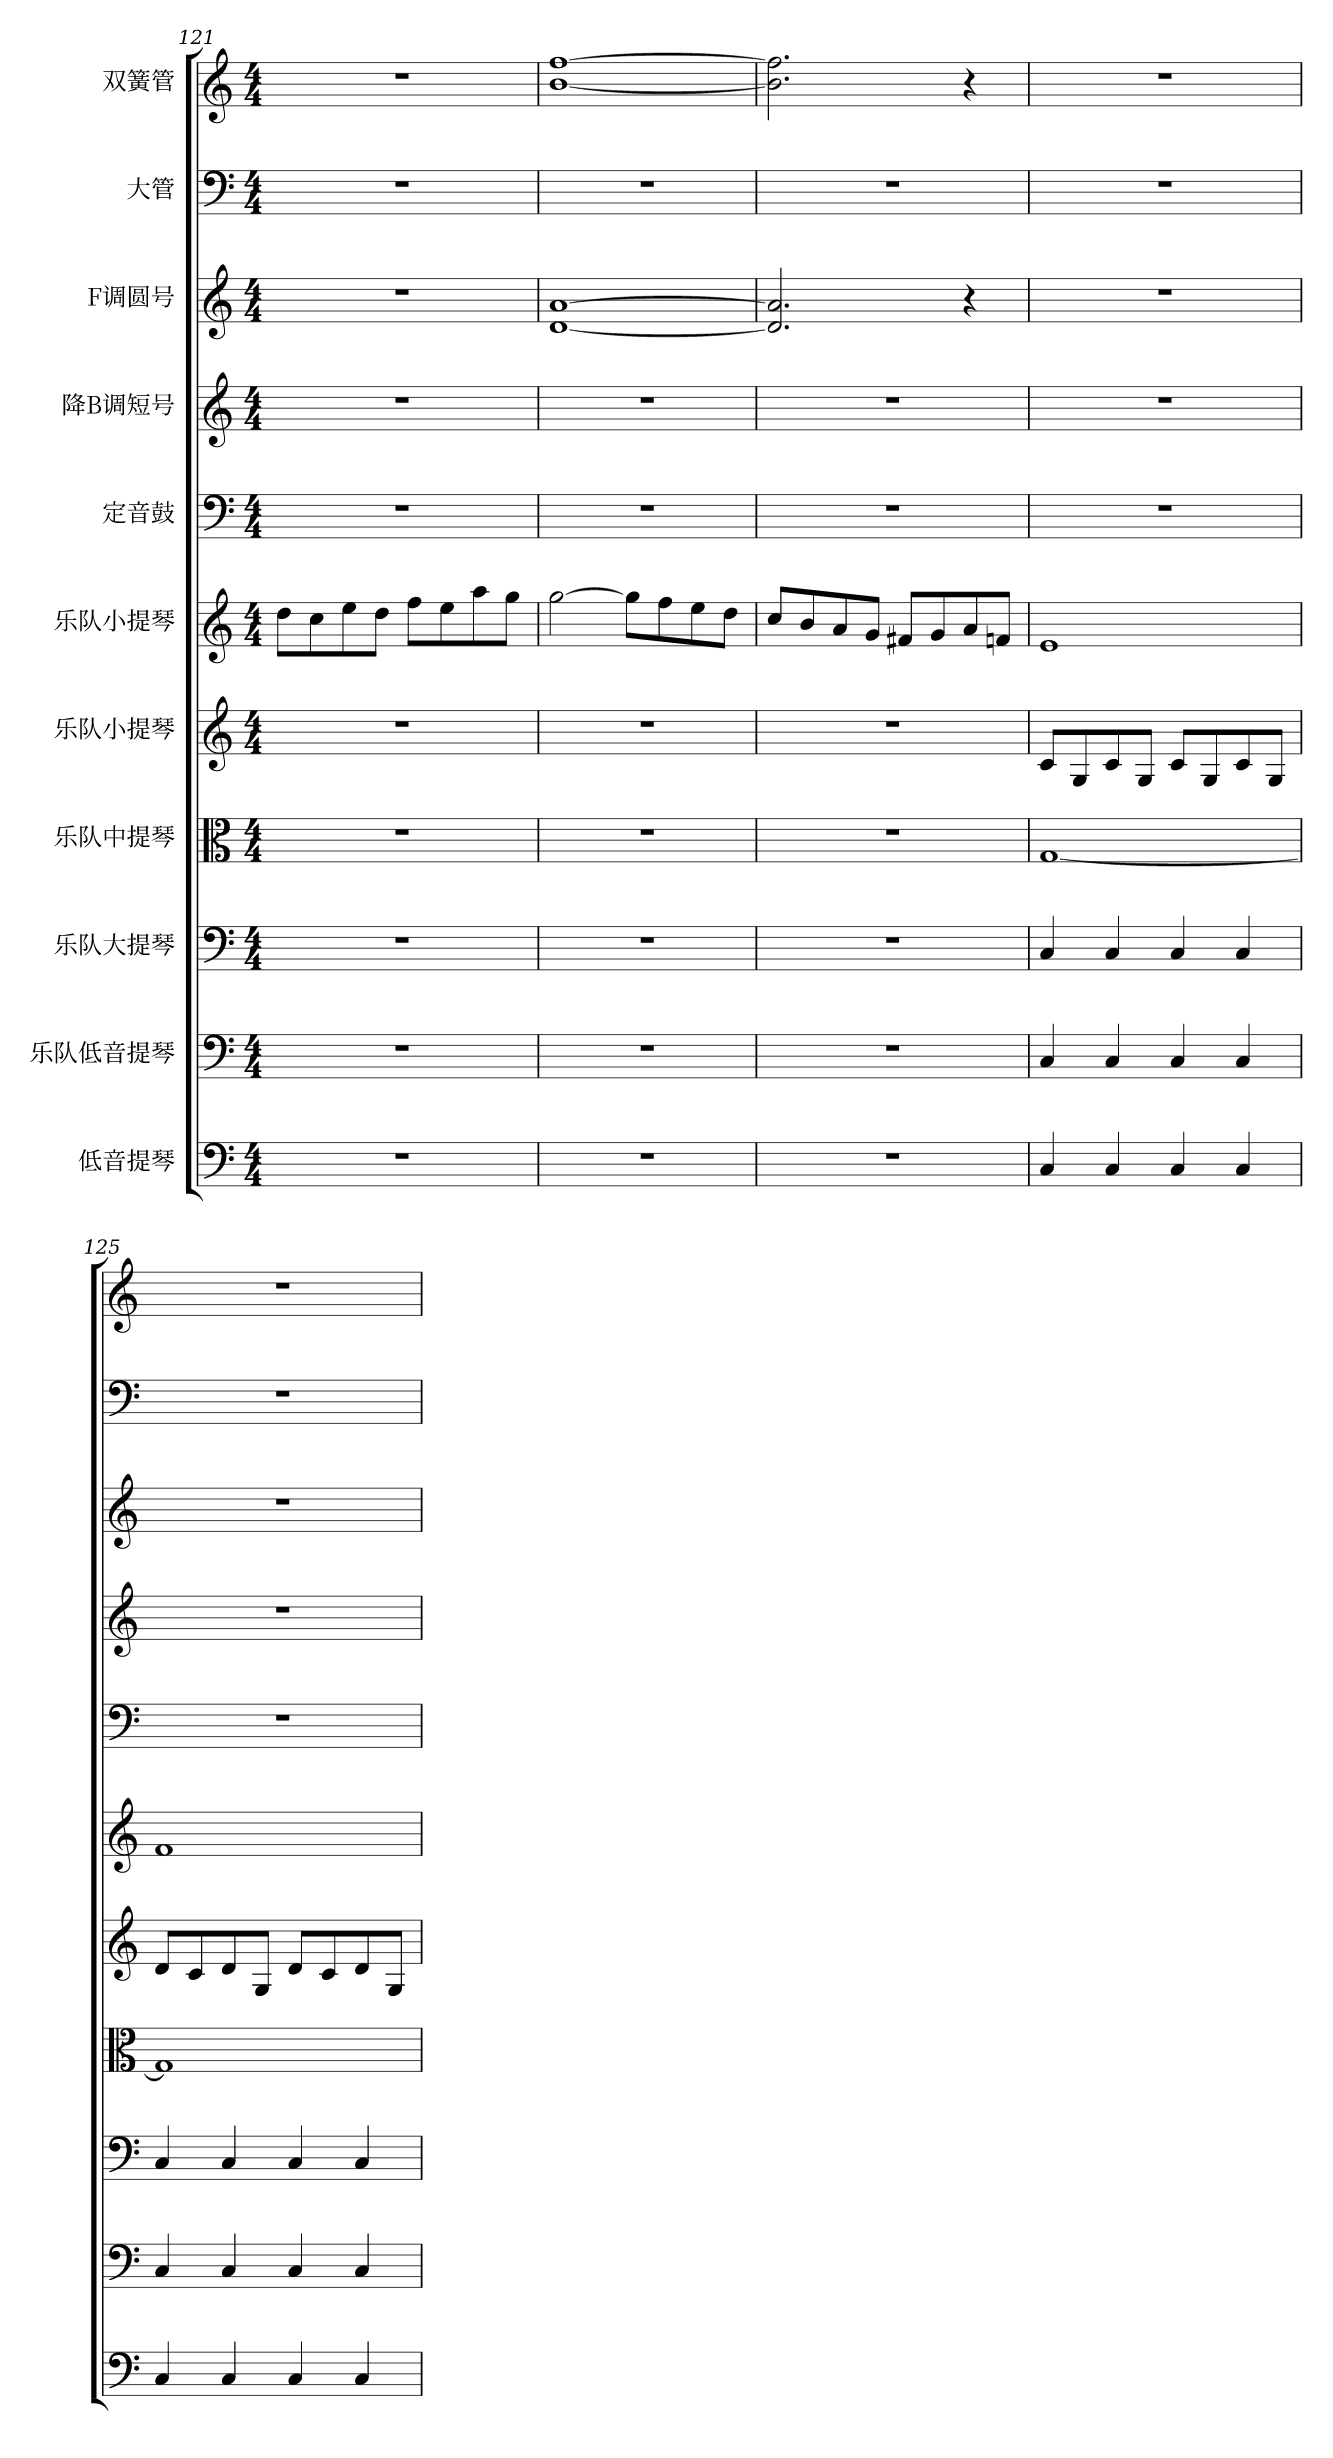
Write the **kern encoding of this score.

**kern	**kern	**kern	**kern	**kern	**kern	**kern	**kern	**kern	**kern	**kern
*part11	*part10	*part9	*part8	*part7	*part6	*part5	*part4	*part3	*part2	*part1
*staff11	*staff10	*staff9	*staff8	*staff7	*staff6	*staff5	*staff4	*staff3	*staff2	*staff1
*I"低音提琴	*I"乐队低音提琴	*I"乐队大提琴	*I"乐队中提琴	*I"乐队小提琴	*I"乐队小提琴	*I"定音鼓	*I"降B调短号	*I"F调圆号	*I"大管	*I"双簧管
*clefF4	*clefF4	*clefF4	*clefC3	*clefG2	*clefG2	*clefF4	*clefG2	*clefG2	*clefF4	*clefG2
*ITrd7c12	*ITrd7c12	*	*	*	*	*	*ITrd1c2	*ITrd4c7	*	*
*k[]	*k[]	*k[]	*k[]	*k[]	*k[]	*k[]	*k[b-e-]	*k[b-]	*k[]	*k[]
*M4/4	*M4/4	*M4/4	*M4/4	*M4/4	*M4/4	*M4/4	*M4/4	*M4/4	*M4/4	*M4/4
=121	=121	=121	=121	=121	=121	=121	=121	=121	=121	=121
1r	1r	1r	1r	1r	8dd\L	1r	1r	1r	1r	1r
.	.	.	.	.	8cc\	.	.	.	.	.
.	.	.	.	.	8ee\	.	.	.	.	.
.	.	.	.	.	8dd\J	.	.	.	.	.
.	.	.	.	.	8ff\L	.	.	.	.	.
.	.	.	.	.	8ee\	.	.	.	.	.
.	.	.	.	.	8aa\	.	.	.	.	.
.	.	.	.	.	8gg\J	.	.	.	.	.
!!LO:PB:g=z
=122	=122	=122	=122	=122	=122	=122	=122	=122	=122	=122
1r	1r	1r	1r	1r	[2gg\	1r	1r	[1G [1d	1r	[1b [1ff
.	.	.	.	.	8gg\L]	.	.	.	.	.
.	.	.	.	.	8ff\	.	.	.	.	.
.	.	.	.	.	8ee\	.	.	.	.	.
.	.	.	.	.	8dd\J	.	.	.	.	.
=123	=123	=123	=123	=123	=123	=123	=123	=123	=123	=123
*	*	*	*	*	*	*	*	*	*	*MM172
1r	1r	1r	1r	1r	8cc/L	1r	1r	2.G/] 2.d/]	1r	2.b\] 2.ff\]
.	.	.	.	.	8b/	.	.	.	.	.
.	.	.	.	.	8a/	.	.	.	.	.
.	.	.	.	.	8g/J	.	.	.	.	.
.	.	.	.	.	8f#X/L	.	.	.	.	.
.	.	.	.	.	8g/	.	.	.	.	.
*	*	*	*	*	*	*	*	*	*	*MM169
.	.	.	.	.	8a/	.	.	4r	.	4r
.	.	.	.	.	8fn/J	.	.	.	.	.
=124	=124	=124	=124	=124	=124	=124	=124	=124	=124	=124
*	*	*	*	*	*	*	*	*	*	*MM180
4CC/	4CC/	4C/	[1G	8c/L	1e	1r	1r	1r	1r	1r
.	.	.	.	8G/	.	.	.	.	.	.
4CC/	4CC/	4C/	.	8c/	.	.	.	.	.	.
.	.	.	.	8G/J	.	.	.	.	.	.
4CC/	4CC/	4C/	.	8c/L	.	.	.	.	.	.
.	.	.	.	8G/	.	.	.	.	.	.
4CC/	4CC/	4C/	.	8c/	.	.	.	.	.	.
.	.	.	.	8G/J	.	.	.	.	.	.
=125	=125	=125	=125	=125	=125	=125	=125	=125	=125	=125
4CC/	4CC/	4C/	1G]	8d/L	1f	1r	1r	1r	1r	1r
.	.	.	.	8c/	.	.	.	.	.	.
4CC/	4CC/	4C/	.	8d/	.	.	.	.	.	.
.	.	.	.	8G/J	.	.	.	.	.	.
4CC/	4CC/	4C/	.	8d/L	.	.	.	.	.	.
.	.	.	.	8c/	.	.	.	.	.	.
4CC/	4CC/	4C/	.	8d/	.	.	.	.	.	.
.	.	.	.	8G/J	.	.	.	.	.	.
=	=	=	=	=	=	=	=	=	=	=
*-	*-	*-	*-	*-	*-	*-	*-	*-	*-	*-
